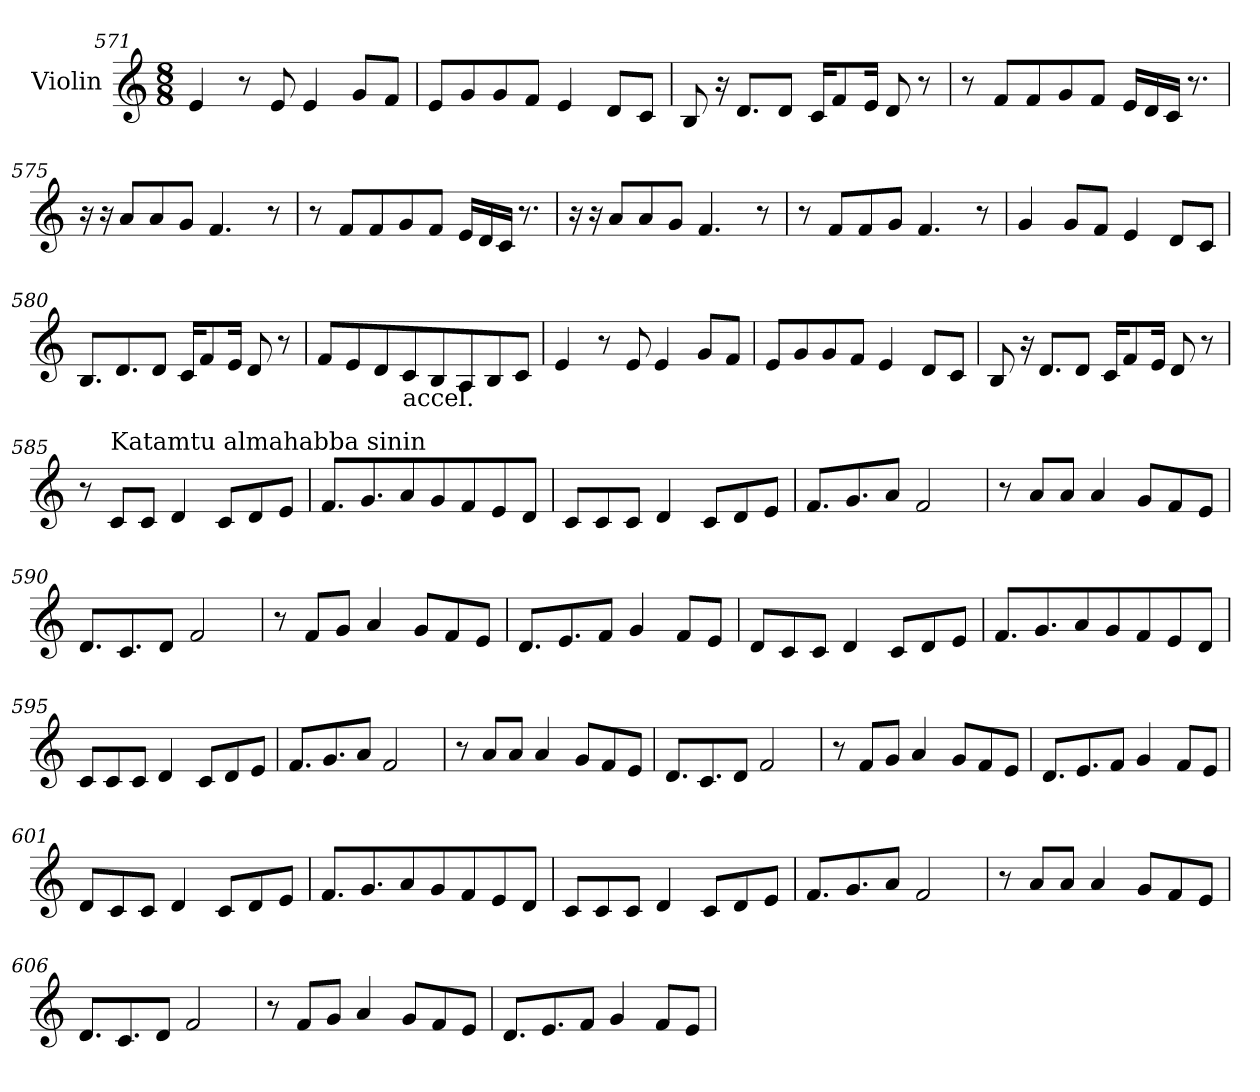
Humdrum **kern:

**kern
*part1
*staff1
*I"Violin
*clefG2
*k[]
*C:
*M8/8
=571
4e/
8r
8e/
4e/
8g/L
8f/J
!!LO:LB:g=z
=572
8e/L
8g/
8g/
8f/J
4e/
8d/L
8c/J
=573
8B/
16r
8.d/L
8d/J
16c/KL
8f/
16e/Jk
8d/
8r
=574
8r
8f/L
8f/
8g/
8f/J
16e/LL
16d/
16c/JJ
8.r
=575
16r
16r
8a/L
8a/
8g/J
4.f/
8r
!!LO:LB:g=z
=576
8r
8f/L
8f/
8g/
8f/J
16e/LL
16d/
16c/JJ
8.r
=577
16r
16r
8a/L
8a/
8g/J
4.f/
8r
=578
8r
8f/L
8f/
8g/J
4.f/
8r
=579
4g/
8g/L
8f/J
4e/
8d/L
8c/J
!!LO:LB:g=z
=580
8.B/L
8.d/
8d/J
16c/KL
8f/
16e/Jk
8d/
8r
=581
8f/L
8e/
8d/
!LO:TX:b:t=accel.
8c/
8B/
8A/
8B/
8c/J
=582
4e/
8r
8e/
4e/
8g/L
8f/J
=583
8e/L
8g/
8g/
8f/J
4e/
8d/L
8c/J
!!LO:PB:g=z
=584
8B/
16r
8.d/L
8d/J
16c/KL
8f/
16e/Jk
8d/
8r
=585
*MM80
8r
!LO:TX:a:t=Katamtu almahabba sinin
8c/L
8c/J
4d/
8c/L
8d/
8e/J
=586
8.f/L
8.g/
8a/
8g/
8f/
8e/
8d/J
=587
8c/L
8c/
8c/J
4d/
8c/L
8d/
8e/J
!!LO:LB:g=z
=588
8.f/L
8.g/
8a/J
2f/
=589
8r
8a/L
8a/J
4a/
8g/L
8f/
8e/J
=590
8.d/L
8.c/
8d/J
2f/
=591
8r
8f/L
8g/J
4a/
8g/L
8f/
8e/J
=592
8.d/L
8.e/
8f/J
4g/
8f/L
8e/J
!!LO:LB:g=z
=593
8d/L
8c/
8c/J
4d/
8c/L
8d/
8e/J
=594
8.f/L
8.g/
8a/
8g/
8f/
8e/
8d/J
=595
8c/L
8c/
8c/J
4d/
8c/L
8d/
8e/J
=596
8.f/L
8.g/
8a/J
2f/
!!LO:LB:g=z
=597
8r
8a/L
8a/J
4a/
8g/L
8f/
8e/J
=598
8.d/L
8.c/
8d/J
2f/
=599
8r
8f/L
8g/J
4a/
8g/L
8f/
8e/J
=600
8.d/L
8.e/
8f/J
4g/
8f/L
8e/J
!!LO:LB:g=z
=601
8d/L
8c/
8c/J
4d/
8c/L
8d/
8e/J
=602
8.f/L
8.g/
8a/
8g/
8f/
8e/
8d/J
=603
8c/L
8c/
8c/J
4d/
8c/L
8d/
8e/J
=604
8.f/L
8.g/
8a/J
2f/
!!LO:LB:g=z
=605
8r
8a/L
8a/J
4a/
8g/L
8f/
8e/J
=606
8.d/L
8.c/
8d/J
2f/
=607
8r
8f/L
8g/J
4a/
8g/L
8f/
8e/J
=608
8.d/L
8.e/
8f/J
4g/
8f/L
8e/J
=
*-
